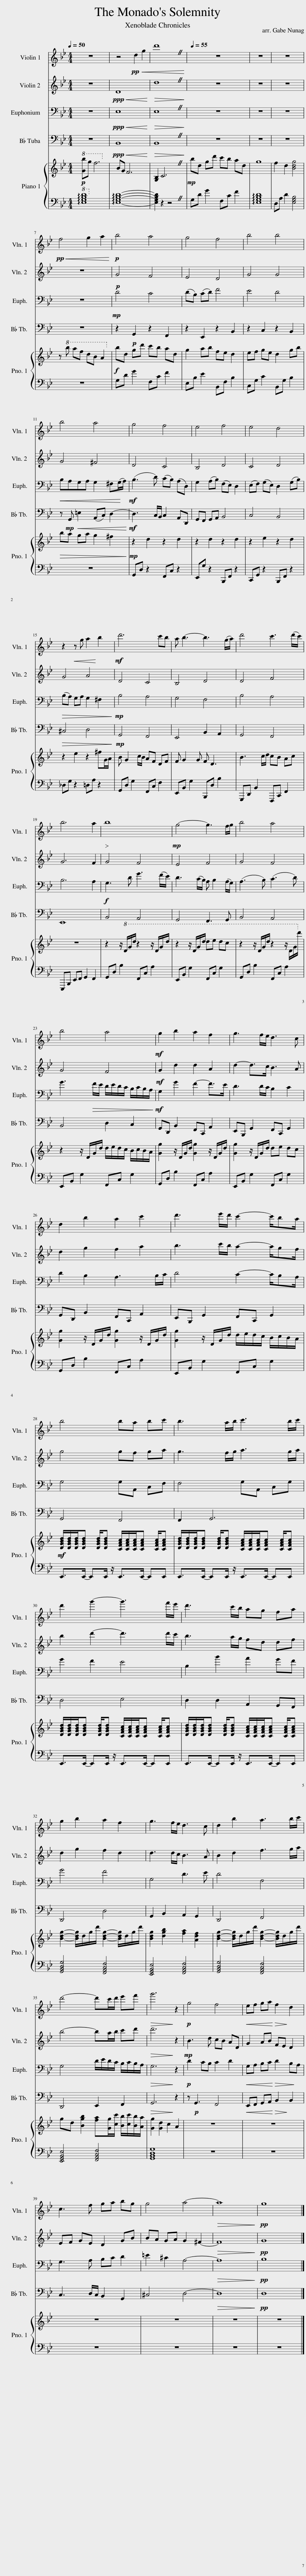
X:1
%%score 1 2 3 4 { 5 | 6 }
L:1/8
Q:1/4=50
M:4/4
I:linebreak $
K:Bb
V:1 treble
V:2 treble
V:3 bass
V:4 bass
V:5 treble
V:6 bass
V:1
 z8 | z4!pp! d2!<(! g2 | d'8!<)! |!p![Q:1/4=55] z8 | z8 | %5
 z8 |$!pp!!<(! f4 g2 a2!<)! |!p! b4 a4 | g4 f4 | b4 b4 |$ %10
 b4 a4 | g4 f4 | e4 f4 | e4 d4 |$ z2!<(! z g a2!<)! b2 | %15
!mf! d'6 c'b | a b3- b3 (g/a/) | d'4 c'3 (d'/c'/) |$ b6 a2 |!>(! b8!>)! | %20
!mp! g4- g3 f/g/ | b4 a4 |$ b4 a4 |!mf! g2 b2 a2 f2 | g3 f/e/ d3 c |$ %25
 d2 b2 a2 c'2 | d'3 e'/d'/ c'2- c'/ba/ |$ b4 ba bc' | b3 a/b/ c'3 b/c'/ |$ d'2 g'2- g'3 f'/e'/ | %30
 d'3 c'/b/ ag fa |$ g2 b2 a2 f2 | g3 f/e/ d3 c | d2 b2 a3 b/c'/ |$ d'4- d'c'/d'/ e'f' | %35
!>(! g'6!>)! z2 |!p! g4 f4 |!<(! ef ga!<)!!>(! f2!>)! d2 |$ c3 f ga bg | g4 a4- | %40
!>(! a8!>)! |!pp! g8 |] %42
V:2
 z8 |!ppp!!<(! D8!<)! |!pp!!>(! d8!>)! |!ppp! z8 | z8 | %5
 z8 |$ z8 |!p! G4 F4 | E4 D4 | G4 G4 |$ %10
 G4 ^F4 | D4 C4 | B,4 D4 | C4 D4 |$ G4 A4 | %15
 D4 C4 | B,4 D4 | D4 F4 |$ G6 F2 | G4 F4 | %20
 E4 F4 | G4 F4 |$ G4 F4 |!mf! G2 d2 d2 A2 | d2- d>c B3 A |$ %25
 d2 g2 f2 a2 | b3 c'/b/ a2- a/gf/ |$ g4 gf ga | g3 f/g/ a3 g/a/ |$ b2 d'2- d'3 d'/c'/ | %30
 b3 a/g/ fd df |$ d2 g2 f2 d2 | d3 d/c/ B3 A | B2 d2 f3 g/a/ |$ b4- ba/b/ c'd' | %35
!>(! d'6!>)! z2 |!mp! B3 d cB AD | G2 AB FE D2 |$ EF GE D2 GB | BA GA G2 ^F2- | %40
!>(! F8!>)! |!pp! G8 |] %42
V:3
 z8 |!ppp!!<(! E,8!<)! |!pp!!>(! E,8!>)! |!ppp! z8 | z8 | %5
 z8 |$ z8 |!mp! D4 C4 | (DB,) (CD) F4 | E4 D4 |$ %10
!<(! B,A,G,A, G,2 ^F,(G,/!<)!A,/) |!mf! (B,3 D) (CB,) (A,D,) | G,2 (A,B,) (F,E,) D,2 | (E,F,) (G,E,) D,2 (G,B,) |$!>(! (B,A,) G,A, G,2 ^F,2!>)! | %15
!mp! B,4 A,4 | G,4 F,4 | B,4 A,4 |$ B,6 A,2 |!f! G,3 D G3 (F/E/) | %20
 D3 (C/B,/) A, B,2 (A,/G,/) | (A,3 B,) (C3 D) |$ G3!>(! F/E/ D/E/D/C/ B,/C/B,/A,/!>)! |!mf! G,2 G2 F2- F>E | D3 D/C/ B,2 C2 |$ %25
 D2 B,2 A,3 B,/C/ | D4 C2- C/B,A,/ |$ G,4 G,A,, C,F, | F,4 G,A,, C,G, |$ G2 F2 E4 | %30
 B,2 B2 A2 GF |$ G4 F4 | G,4 D3 E | D4 F,4 |$ G,4 D/E/D/C/ B,/C/B,/A,/ | %35
!>(! G,6!>)! z2 |!p! D2 CB, C2 D2 |!<(! G,A, B,C!<)!!>(! D2 B,!>)!A, |$ G,3 A, B,C D2 | =E2 ^C2 A,4- | %40
!>(! A,8!>)! |!pp! B,8 |] %42
V:4
 z8 |!ppp!!<(! B,,8!<)! |!pp!!>(! B,,8!>)! |!ppp! z8 | z8 | %5
 z8 |$ z8 | z2!p! G,,2 z2 F,,2 | z2 E,,2 z2 B,,2 | z2 C,2 z2 B,,2 |$ %10
 z!mp! G,,!<(! =E,2 (A,,C,) D,2-!<)! |!mf! D,3 C,/B,,/ C,2 A,,D,, | G,,F,, G,,A,, B,,4 | C,4 B,,4 |$!>(! ^C,4 D,4!>)! | %15
!mp! G,,4 F,,4 | E,,4 B,,2 A,,2 | G,,4 F,,4 |$ E,,8 | B,,4 A,,4 | %20
 G,,4 F,,3 G,, | B,,4 A,,4 |$ B,,4 D,2 C,2 | G,,D,, B,,2 F,,C,, A,,2 | E,,B,,, G,,2 F,,C,, G,,2 |$ %25
 G,,D,, B,,2 F,,C,, A,,2 | E,,B,,, G,,2 F,,C,, G,,2 |$ G,,4 F,,4 | F,,2 G,,6 |$ D,4 E,4 | %30
 D,2 D,2 A,,2 G,,F,, |$ D,,4 D,4 | G,,2 B,,2 A,,2 G,,2 | D,,4 F,,4 |$ D,,4 E,,2 F,,2 | %35
!>(! G,,6!>)! z2 | z!p! G,,3 F,,4 |!<(! E,,F,, G,,A,,!<)!!>(! B,,2!>)! B,,2 |$ C,3 D,/C,/ B,,2 G,,2 | ^C,4 D,4- | %40
!>(! D,8!>)! |!pp! D,8 |] %42
V:5
!p!!8va(! [gb']g' f'6!8va)! | BG F6 | [G,B,]2 C6 |!mp! bd gd' c'b ad | g8 | %5
 f2 d2 [Bdg]4 |$ z!8va(! b' a'f' d'b a2!8va)! |!f! bd gd' c'b ad | g2 ab fe d2 | ef ge d2 gb |$ %10
!>(! ba ga g2 ^f2!>)! |!mp! z2 d2 z2 d2 | z2 d2 z2 d2 | z2 e2 z2 d2 |$ z2 e2 z2 ^fG/A/ | %15
 B G2 c/B/ AF DF | F G2 G F D3 | B3 c/d/ cB Ac |$ z8 | z2 z/!8va(! d/g/d'/ z2 z/ d/g/d'/ | %20
 z2 z/ d/g/d'/ d'e' d'c' | z2 z/ d/g/d'/ z2 z/ d/g/!8va)!d'/ |$ z2 z/ D/G/d/ d/e/d/c/ B/c/B/A/ | [Gg]2 z/ D/G/d/ [Gg]2 z/ D/G/d/ | [Gg]2 z/ D/G/d/ de dc |$ %25
 [Gg]2 z/ D/G/d/ [Gg]2 z/ D/G/d/ | [Gg]2 z/ D/G/d/ d/e/d/c/ B/c/B/A/ |$!mf! [DGBd]/[DGBd]/[DGBd]/[DGBd] [DGBd]/[DGBd] [CFAc]/[CFAc]/[CFAc]/[CFAc] [CFAc]/[CFAc] | [DGBd]/[DGBd]/[DGBd]/[DGBd] [DGBd]/[DGBd] [CFAc]/[CFAc]/[CFAc]/[CFAc] [CFAc]/[CFAc] |$ [DGBd]/[DGBd]/[DGBd]/[DGBd] [DGBd]/[DGBd] [CFAc]/[CFAc]/[CFAc]/[CFAc] [CFAc]/[CFAc] | %30
 [DGBd]/[DGBd]/[DGBd]/[DGBd] [DGBd]/[DGBd] [CFAc]/[CFAc]/[CFAc]/[CFAc] [CFAc]/[CFAc] |$ [Bdg]2- [Bdg]/d/g/d'/ [Bdg]2- [Bdg]/d/g/d'/ | [Bdg]2 [dgb]2 [fa]2 [Adf]2 | [Bdg]2- [Bdg]/d/g/d'/ [Bdg]2- [Bdg]/d/g/d'/ |$ gd [Bgb]2 [fa][Gg]/[cc']/ [Bb]/[cc']/[Bb]/[Aa]/ | %35
 [Gg]2 [Gd]2 c2 A2 | z8 | z8 |$ z8 | z8 | %40
 z8 | z8 |] %42
V:6
!8va(! !arpeggio![EGBd]8!8va)! | !arpeggio![E,G,B,D]8- | [E,G,B,D]2 z2 z4 | G,D G2 F,C F2 | !arpeggio![E,G,B,D]8 | %5
 D,A, D2 [E,G,B,]4 |$ z8 | G,D G2 F,C F2 | E,B, E2 B,,F, B,2 | C,G, C2 B,,G, B,2 |$ %10
 z8 | G,,D, z2 F,,C, z2 | E,,G, z2 B,,,F,, z2 | C,,G,, z2 B,,,F,, z2 |$ _D,G, z2 =D,A, z2 | %15
 G,,D, G,2 F,,C, F,2 | E,,B,, G,2 B,,,D, B,2 | G,,,D,, B,,2 F,,,C,, F,,2 |$ E,,,B,,, E,,F,, G,,2 F,,2 | G,,D, B,2 F,,C, A,2 | %20
 E,,B,, G,2 F,,C, G,2 | G,,D, B,2 F,,C, A,2 |$ E,,B,, G,2 F,,C, G,2 | G,,D, B,2 F,,C, A,2 | E,,B,, G,2 F,,C, G,2 |$ %25
 G,,D, B,2 F,,C, A,2 | E,,B,, G,2 F,,C, G,2 |$ E,,>E,,- E,,E,,/ z/ E,,>E,,- E,,E,, | E,,>E,,- E,,E,,/ z/ E,,>E,,- E,,E,, |$ E,,>E,,- E,,E,,/ z/ E,,>E,,- E,,E,, | %30
 E,,>E,,- E,,E,,/ z/ E,,>E,,- E,,E,, |$ [G,,B,,D,G,]4 [F,,A,,C,F,]4 | [E,,G,,B,,E,]4 [F,,A,,C,F,]4 | [G,,B,,D,G,]4 [F,,A,,C,F,]4 |$ [E,,G,,B,,E,]4 [F,,A,,C,F,]4 | %35
 [G,,B,,D,G,]8 | z8 | z8 |$ z8 | z8 | %40
 z8 | z8 |] %42
